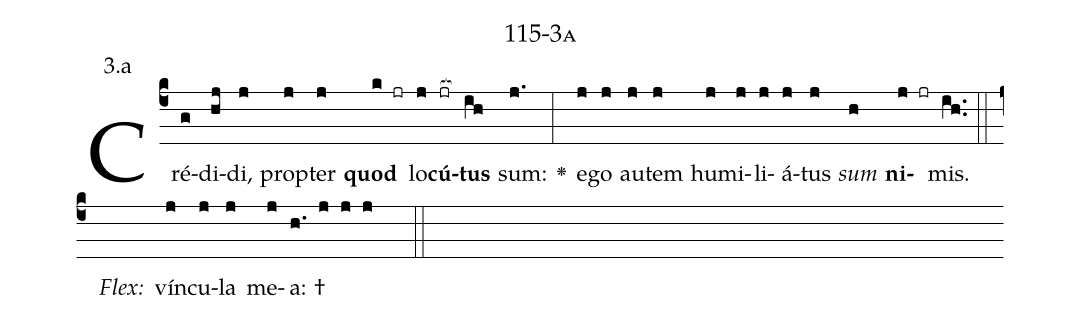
name: 115-3a;
annotation: 3.a;
%%
(c4)Cré(g)di(hj)di,(j) prop(j)ter(j) <b>quod</b>(k jr) lo(j)<b>cú</b>(jr[ocb:1{])<b>tus</b>(ih[ocb:0}]) sum:(j.) <v>\greheightstar</v>(:) e(j)go(j) au(j)tem(j) hu(j)mi(j)li(j)á(j)tus(j) <i>sum</i>(h) <b>ni</b>(j jr)mis.(ih..) (::)
<i>Flex:</i>()  vín(j)cu(j)la(j) me(j)a: †(h. j j j  ::)

%E(j) u(j) o(j) u(h) a(j) e.(ih..) (::)
